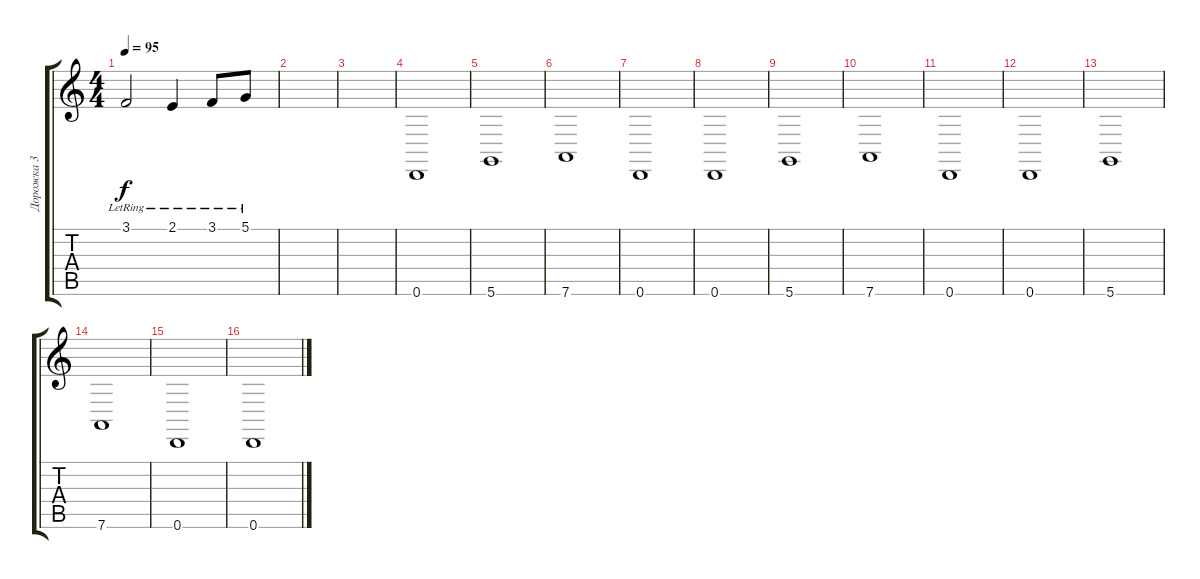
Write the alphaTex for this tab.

\track ("Дорожка 3" "Дорожка 3") {instrument stringensemble2}
\staff {score tabs}
\tuning (D4 A3 F3 C3 G2 D2) {hide}
\ts (4 4)
\tempo 95
\clef g2
\ks c
3.1{lr}.2{dy f} 2.1{lr}.4 3.1{lr}.8 5.1{lr}.8 |
|
|
0.6.1{volume 6 instrument stringensemble2} |
5.6.1 |
7.6.1 |
0.6.1 |
0.6.1 |
5.6.1 |
7.6.1 |
0.6.1 |
0.6.1{volume 6 instrument stringensemble2} |
5.6.1 |
7.6.1 |
0.6.1 |
0.6.1
